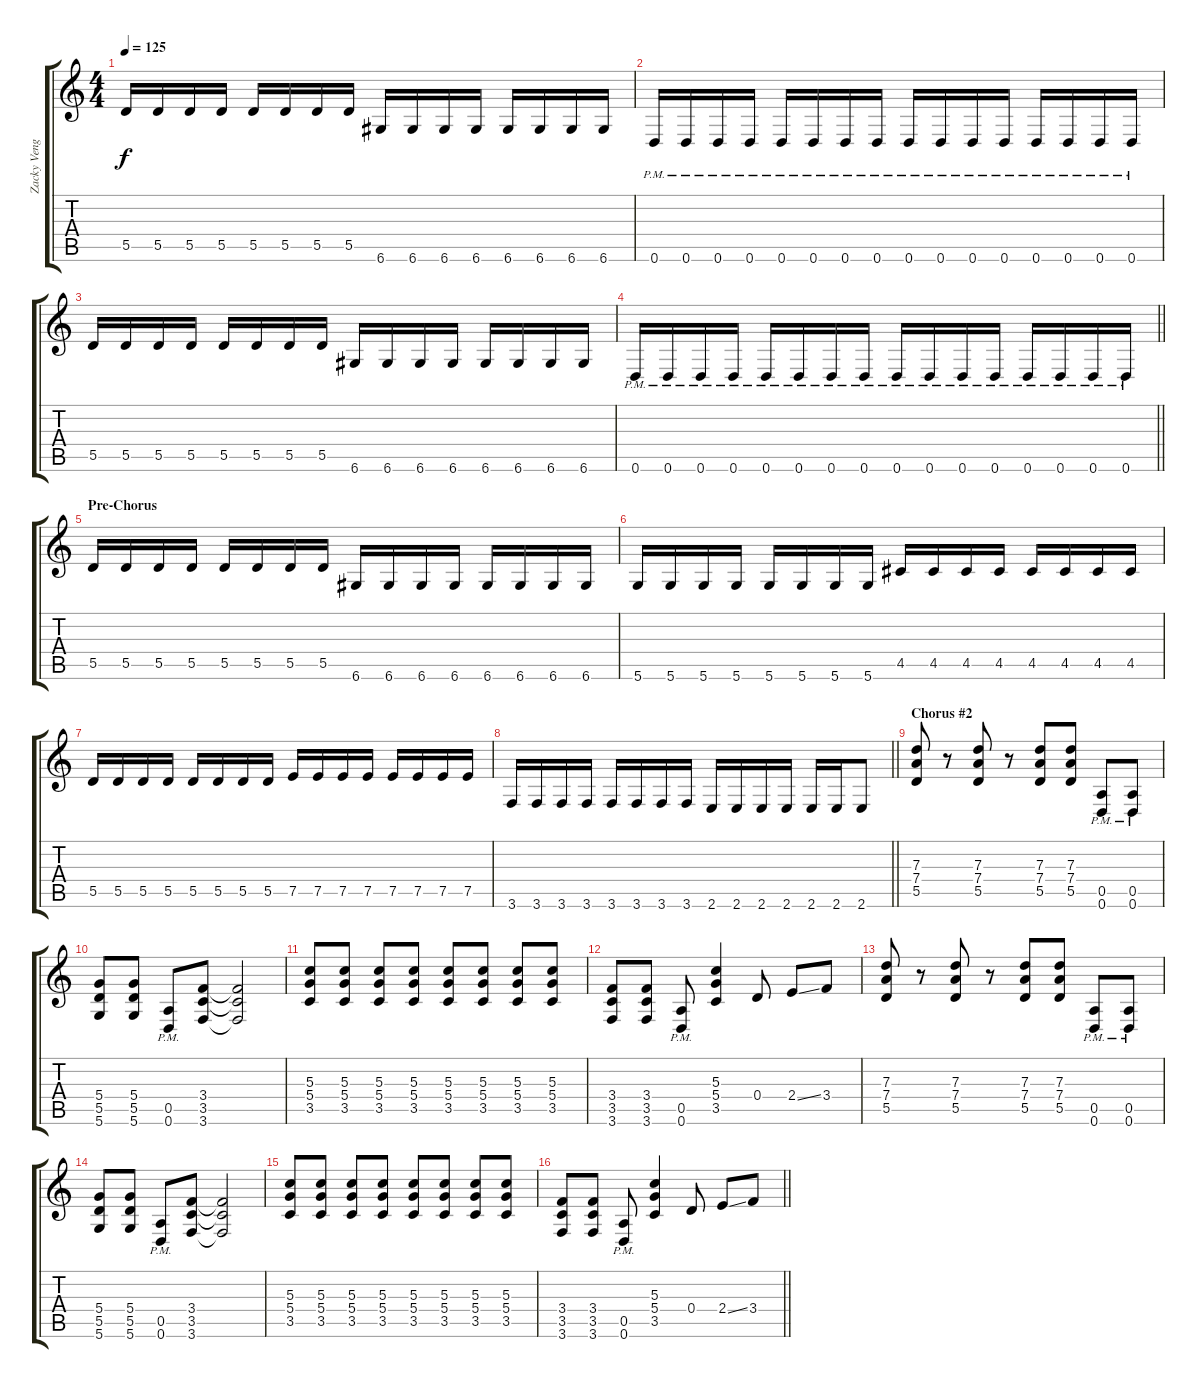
\track ("Zacky Vengeance" "Zacky Veng") {instrument distortionguitar}
\staff {score tabs}
\tuning (E4 B3 G3 D3 A2 D2) {hide}
\ts (4 4)
\tempo 125
\clef g2
\ks c
5.5.16{dy f} 5.5.16 5.5.16 5.5.16 5.5.16 5.5.16 5.5.16 5.5.16 6.6.16 6.6.16 6.6.16 6.6.16 6.6.16 6.6.16 6.6.16 6.6.16 |
0.6{pm}.16 0.6{pm}.16 0.6{pm}.16 0.6{pm}.16 0.6{pm}.16 0.6{pm}.16 0.6{pm}.16 0.6{pm}.16 0.6{pm}.16 0.6{pm}.16 0.6{pm}.16 0.6{pm}.16 0.6{pm}.16 0.6{pm}.16 0.6{pm}.16 0.6{pm}.16 |
5.5.16 5.5.16 5.5.16 5.5.16 5.5.16 5.5.16 5.5.16 5.5.16 6.6.16 6.6.16 6.6.16 6.6.16 6.6.16 6.6.16 6.6.16 6.6.16 |
\barLineRight lightlight
0.6{pm}.16 0.6{pm}.16 0.6{pm}.16 0.6{pm}.16 0.6{pm}.16 0.6{pm}.16 0.6{pm}.16 0.6{pm}.16 0.6{pm}.16 0.6{pm}.16 0.6{pm}.16 0.6{pm}.16 0.6{pm}.16 0.6{pm}.16 0.6{pm}.16 0.6{pm}.16 |
\section ("" "Pre-Chorus")
5.5.16 5.5.16 5.5.16 5.5.16 5.5.16 5.5.16 5.5.16 5.5.16 6.6.16 6.6.16 6.6.16 6.6.16 6.6.16 6.6.16 6.6.16 6.6.16 |
5.6.16 5.6.16 5.6.16 5.6.16 5.6.16 5.6.16 5.6.16 5.6.16 4.5.16 4.5.16 4.5.16 4.5.16 4.5.16 4.5.16 4.5.16 4.5.16 |
5.5.16 5.5.16 5.5.16 5.5.16 5.5.16 5.5.16 5.5.16 5.5.16 7.5.16 7.5.16 7.5.16 7.5.16 7.5.16 7.5.16 7.5.16 7.5.16 |
\barLineRight lightlight
3.6.16 3.6.16 3.6.16 3.6.16 3.6.16 3.6.16 3.6.16 3.6.16 2.6.16 2.6.16 2.6.16 2.6.16 2.6.16 2.6.16 2.6.8 |
\section ("" "Chorus #2")
(7.3 7.4 5.5).8{volume 12} r.8 (7.3 7.4 5.5).8 r.8 (7.3 7.4 5.5).8 (7.3 7.4 5.5).8 (0.5{pm} 0.6{pm}).8 (0.5{pm} 0.6{pm}).8 |
(5.4 5.5 5.6).8 (5.4 5.5 5.6).8 (0.5{pm} 0.6{pm}).8 (3.4 3.5 3.6).8 (3.4{t} 3.5{t} 3.6{t}).2 |
(5.3 5.4 3.5).8 (5.3 5.4 3.5).8 (5.3 5.4 3.5).8 (5.3 5.4 3.5).8 (5.3 5.4 3.5).8 (5.3 5.4 3.5).8 (5.3 5.4 3.5).8 (5.3 5.4 3.5).8 |
(3.4 3.5 3.6).8 (3.4 3.5 3.6).8 (0.5{pm} 0.6{pm}).8 (5.3 5.4 3.5).4 0.4.8 2.4{ss}.8 3.4.8 |
(7.3 7.4 5.5).8 r.8 (7.3 7.4 5.5).8 r.8 (7.3 7.4 5.5).8 (7.3 7.4 5.5).8 (0.5{pm} 0.6{pm}).8 (0.5{pm} 0.6{pm}).8 |
(5.4 5.5 5.6).8 (5.4 5.5 5.6).8 (0.5{pm} 0.6{pm}).8 (3.4 3.5 3.6).8 (3.4{t} 3.5{t} 3.6{t}).2 |
(5.3 5.4 3.5).8 (5.3 5.4 3.5).8 (5.3 5.4 3.5).8 (5.3 5.4 3.5).8 (5.3 5.4 3.5).8 (5.3 5.4 3.5).8 (5.3 5.4 3.5).8 (5.3 5.4 3.5).8 |
\barLineRight lightlight
(3.4 3.5 3.6).8 (3.4 3.5 3.6).8 (0.5{pm} 0.6{pm}).8 (5.3 5.4 3.5).4 0.4.8 2.4{ss}.8 3.4.8
